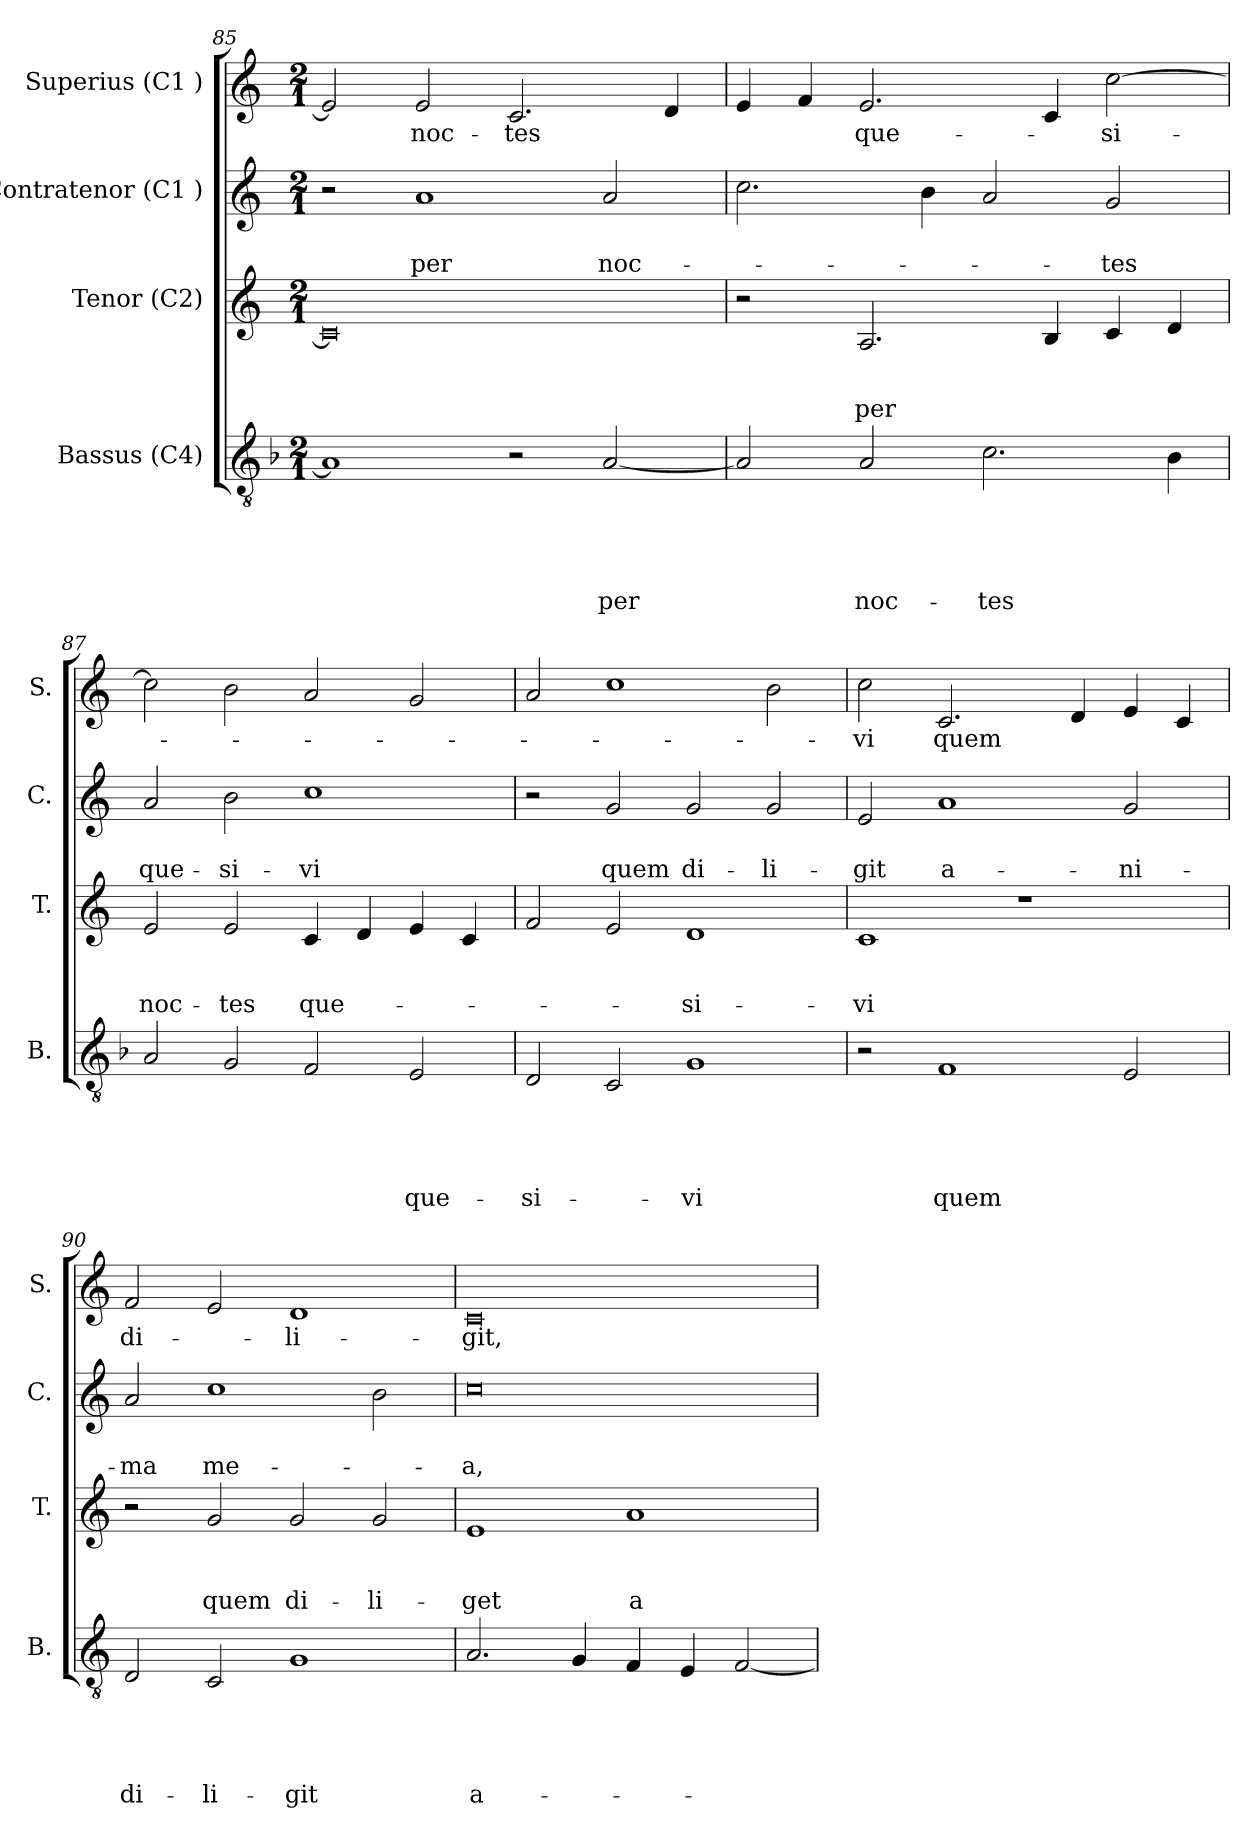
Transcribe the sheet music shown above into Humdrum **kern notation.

**kern	**text	**text	**text	**text	**text	**kern	**text	**text	**text	**kern	**text	**text	**kern	**text
*part4	*part4	*part4	*part4	*part4	*part4	*part3	*part3	*part3	*part3	*part2	*part2	*part2	*part1	*part1
*staff4	*staff4	*staff4	*staff4	*staff4	*staff4	*staff3	*staff3	*staff3	*staff3	*staff2	*staff2	*staff2	*staff1	*staff1
*I"Bassus (C4)	*	*	*	*	*	*I"Tenor (C2)	*	*	*	*I"Contratenor (C1 )	*	*	*I"Superius (C1 )	*
*I'B.	*	*	*	*	*	*I'T.	*	*	*	*I'C.	*	*	*I'S.	*
*clefGv2	*	*	*	*	*	*clefG2	*	*	*	*clefG2	*	*	*clefG2	*
*k[b-]	*	*	*	*	*	*k[]	*	*	*	*k[]	*	*	*k[]	*
*F:	*	*	*	*	*	*C:	*	*	*	*C:	*	*	*C:	*
*M2/1	*	*	*	*	*	*M2/1	*	*	*	*M2/1	*	*	*M2/1	*
=85	=85	=85	=85	=85	=85	=85	=85	=85	=85	=85	=85	=85	=85	=85
1A]	.	.	.	.	.	0c]	.	.	.	2r	.	.	2e/]	.
!	!	!	!	!	!	!	!	!	!	!	!	!LO:LY:b	!	!LO:LY:b
.	.	.	.	.	.	.	.	.	.	1a	.	per	2e/	noc-
!	!	!	!	!	!	!	!	!	!	!	!	!	!	!LO:LY:b
2r	.	.	.	.	.	.	.	.	.	.	.	.	2.c/	-tes
!	!	!	!	!	!LO:LY:b	!	!	!	!	!	!	!LO:LY:b	!	!
[<2A/	.	.	.	.	per	.	.	.	.	2a/	.	noc-	.	.
.	.	.	.	.	.	.	.	.	.	.	.	.	4d/	.
=86	=86	=86	=86	=86	=86	=86	=86	=86	=86	=86	=86	=86	=86	=86
2A/]	.	.	.	.	.	2r	.	.	.	2.cc\	.	.	4e/	.
.	.	.	.	.	.	.	.	.	.	.	.	.	4f/	.
!	!	!	!	!	!LO:LY:b	!	!	!	!LO:LY:b	!	!	!	!	!LO:LY:b
2A/	.	.	.	.	noc-	2.A/	.	.	per	.	.	.	2.e/	que-
.	.	.	.	.	.	.	.	.	.	4b\	.	.	.	.
!	!	!	!	!	!LO:LY:b	!	!	!	!	!	!	!	!	!
2.c\	.	.	.	.	-tes	.	.	.	.	2a/	.	.	.	.
.	.	.	.	.	.	4B/	.	.	.	.	.	.	4c/	.
!	!	!	!	!	!	!	!	!	!	!	!	!LO:LY:b	!	!LO:LY:b
.	.	.	.	.	.	4c/	.	.	.	2g/	.	-tes	[>2cc\	-si-
4B-\	.	.	.	.	.	4d/	.	.	.	.	.	.	.	.
=87	=87	=87	=87	=87	=87	=87	=87	=87	=87	=87	=87	=87	=87	=87
!	!	!	!	!	!	!	!	!	!LO:LY:b	!	!	!LO:LY:b	!	!
2A/	.	.	.	.	.	2e/	.	.	noc-	2a/	.	que-	2cc\]	.
!	!	!	!	!	!	!	!	!	!LO:LY:b	!	!	!LO:LY:b	!	!
2G/	.	.	.	.	.	2e/	.	.	-tes	2b\	.	-si-	2b\	.
!	!	!	!	!	!	!	!	!	!LO:LY:b	!	!	!LO:LY:b	!	!
2F/	.	.	.	.	.	4c/	.	.	que-	1cc	.	-vi	2a/	.
.	.	.	.	.	.	4d/	.	.	.	.	.	.	.	.
!	!	!	!	!	!LO:LY:b	!	!	!	!	!	!	!	!	!
2E/	.	.	.	.	que-	4e/	.	.	.	.	.	.	2g/	.
.	.	.	.	.	.	4c/	.	.	.	.	.	.	.	.
!!LO:LB:g=z
=88	=88	=88	=88	=88	=88	=88	=88	=88	=88	=88	=88	=88	=88	=88
*k[]	*	*	*	*	*	*	*	*	*	*	*	*	*	*
*C:	*	*	*	*	*	*	*	*	*	*	*	*	*	*
!	!	!	!	!	!LO:LY:b	!	!	!	!	!	!	!	!	!
2D/	.	.	.	.	-si-	2f/	.	.	.	2r	.	.	2a/	.
!	!	!	!	!	!	!	!	!	!	!	!	!LO:LY:b	!	!
2C/	.	.	.	.	.	2e/	.	.	.	2g/	.	quem	1cc	.
!	!	!	!	!	!LO:LY:b	!	!	!	!LO:LY:b	!	!	!LO:LY:b	!	!
1G	.	.	.	.	-vi	1d	.	.	-si-	2g/	.	di-	.	.
!	!	!	!	!	!	!	!	!	!	!	!	!LO:LY:b	!	!
.	.	.	.	.	.	.	.	.	.	2g/	.	-li-	2b\	.
=89	=89	=89	=89	=89	=89	=89	=89	=89	=89	=89	=89	=89	=89	=89
!	!	!	!	!	!	!	!	!	!LO:LY:b	!	!	!LO:LY:b	!	!LO:LY:b
2r	.	.	.	.	.	1c	.	.	-vi	2e/	.	-git	2cc\	-vi
!	!	!	!	!	!LO:LY:b	!	!	!	!	!	!	!LO:LY:b:rj	!	!LO:LY:b
1F	.	.	.	.	quem	.	.	.	.	1a	.	a-	2.c/	quem
.	.	.	.	.	.	1r	.	.	.	.	.	.	.	.
.	.	.	.	.	.	.	.	.	.	.	.	.	4d/	.
!	!	!	!	!	!	!	!	!	!	!	!	!LO:LY:b	!	!
2E/	.	.	.	.	.	.	.	.	.	2g/	.	-ni-	4e/	.
.	.	.	.	.	.	.	.	.	.	.	.	.	4c/	.
=90	=90	=90	=90	=90	=90	=90	=90	=90	=90	=90	=90	=90	=90	=90
!	!	!	!	!	!LO:LY:b	!	!	!	!	!	!	!LO:LY:b	!	!LO:LY:b
2D/	.	.	.	.	di-	2r	.	.	.	2a/	.	-ma	2f/	di-
!	!	!	!	!	!LO:LY:b	!	!	!	!LO:LY:b	!	!	!LO:LY:b	!	!
2C/	.	.	.	.	-li-	2g/	.	.	quem	1cc	.	me-	2e/	.
!	!	!	!	!	!LO:LY:b	!	!	!	!LO:LY:b	!	!	!	!	!LO:LY:b:rj
1G	.	.	.	.	-git	2g/	.	.	di-	.	.	.	1d	-li-
!	!	!	!	!	!	!	!	!	!LO:LY:b	!	!	!	!	!
.	.	.	.	.	.	2g/	.	.	-li-	2b\	.	.	.	.
=91	=91	=91	=91	=91	=91	=91	=91	=91	=91	=91	=91	=91	=91	=91
!	!	!	!	!	!LO:LY:b	!	!	!	!LO:LY:b	!	!	!LO:LY:b:rj	!	!LO:LY:b
2.A/	.	.	.	.	a-	1e	.	.	-get	0cc	.	-a,	0c	-git,
4G/	.	.	.	.	.	.	.	.	.	.	.	.	.	.
!	!	!	!	!	!	!	!	!	!LO:LY:b:rj	!	!	!	!	!
4F/	.	.	.	.	.	1a	.	.	a-	.	.	.	.	.
4E/	.	.	.	.	.	.	.	.	.	.	.	.	.	.
[>2F/	.	.	.	.	.	.	.	.	.	.	.	.	.	.
=	=	=	=	=	=	=	=	=	=	=	=	=	=	=
*-	*-	*-	*-	*-	*-	*-	*-	*-	*-	*-	*-	*-	*-	*-
